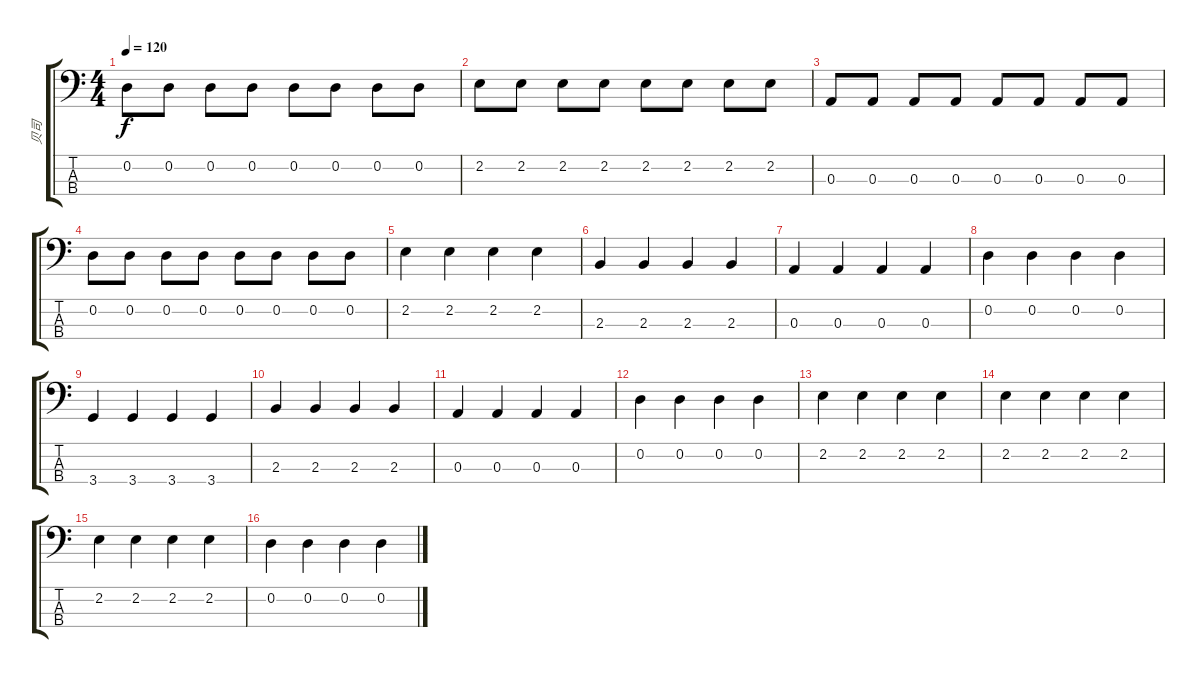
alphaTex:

\track ("贝司" "贝司") {instrument electricbassfinger}
\staff {score tabs}
\tuning (G2 D2 A1 E1) {hide}
\ts (4 4)
\tempo 120
\clef f4
\ks c
0.2.8{dy f} 0.2.8 0.2.8 0.2.8 0.2.8 0.2.8 0.2.8 0.2.8 |
2.2.8 2.2.8 2.2.8 2.2.8 2.2.8 2.2.8 2.2.8 2.2.8 |
0.3.8 0.3.8 0.3.8 0.3.8 0.3.8 0.3.8 0.3.8 0.3.8 |
0.2.8 0.2.8 0.2.8 0.2.8 0.2.8 0.2.8 0.2.8 0.2.8 |
2.2.4 2.2.4 2.2.4 2.2.4 |
2.3.4 2.3.4 2.3.4 2.3.4 |
0.3.4 0.3.4 0.3.4 0.3.4 |
0.2.4 0.2.4 0.2.4 0.2.4 |
3.4.4 3.4.4 3.4.4 3.4.4 |
2.3.4 2.3.4 2.3.4 2.3.4 |
0.3.4 0.3.4 0.3.4 0.3.4 |
0.2.4 0.2.4 0.2.4 0.2.4 |
2.2.4 2.2.4 2.2.4 2.2.4 |
2.2.4 2.2.4 2.2.4 2.2.4 |
2.2.4 2.2.4 2.2.4 2.2.4 |
0.2.4 0.2.4 0.2.4 0.2.4
